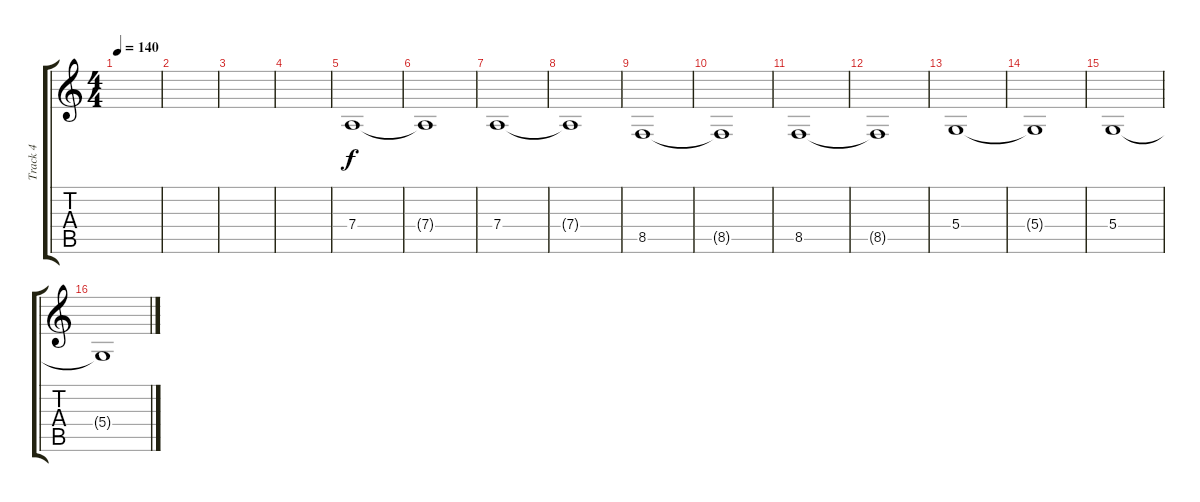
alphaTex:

\track ("Track 4" "Track 4") {instrument violin}
\staff {score tabs}
\tuning (E4 B3 G3 D3 A2 E2) {hide}
\ts (4 4)
\tempo 140
\clef g2
\ks c
|
|
|
|
7.4.1{volume 14} |
7.4{t}.1 |
7.4.1 |
7.4{t}.1 |
8.5.1 |
8.5{t}.1 |
8.5.1 |
8.5{t}.1 |
5.4.1 |
5.4{t}.1 |
5.4.1 |
5.4{t}.1
